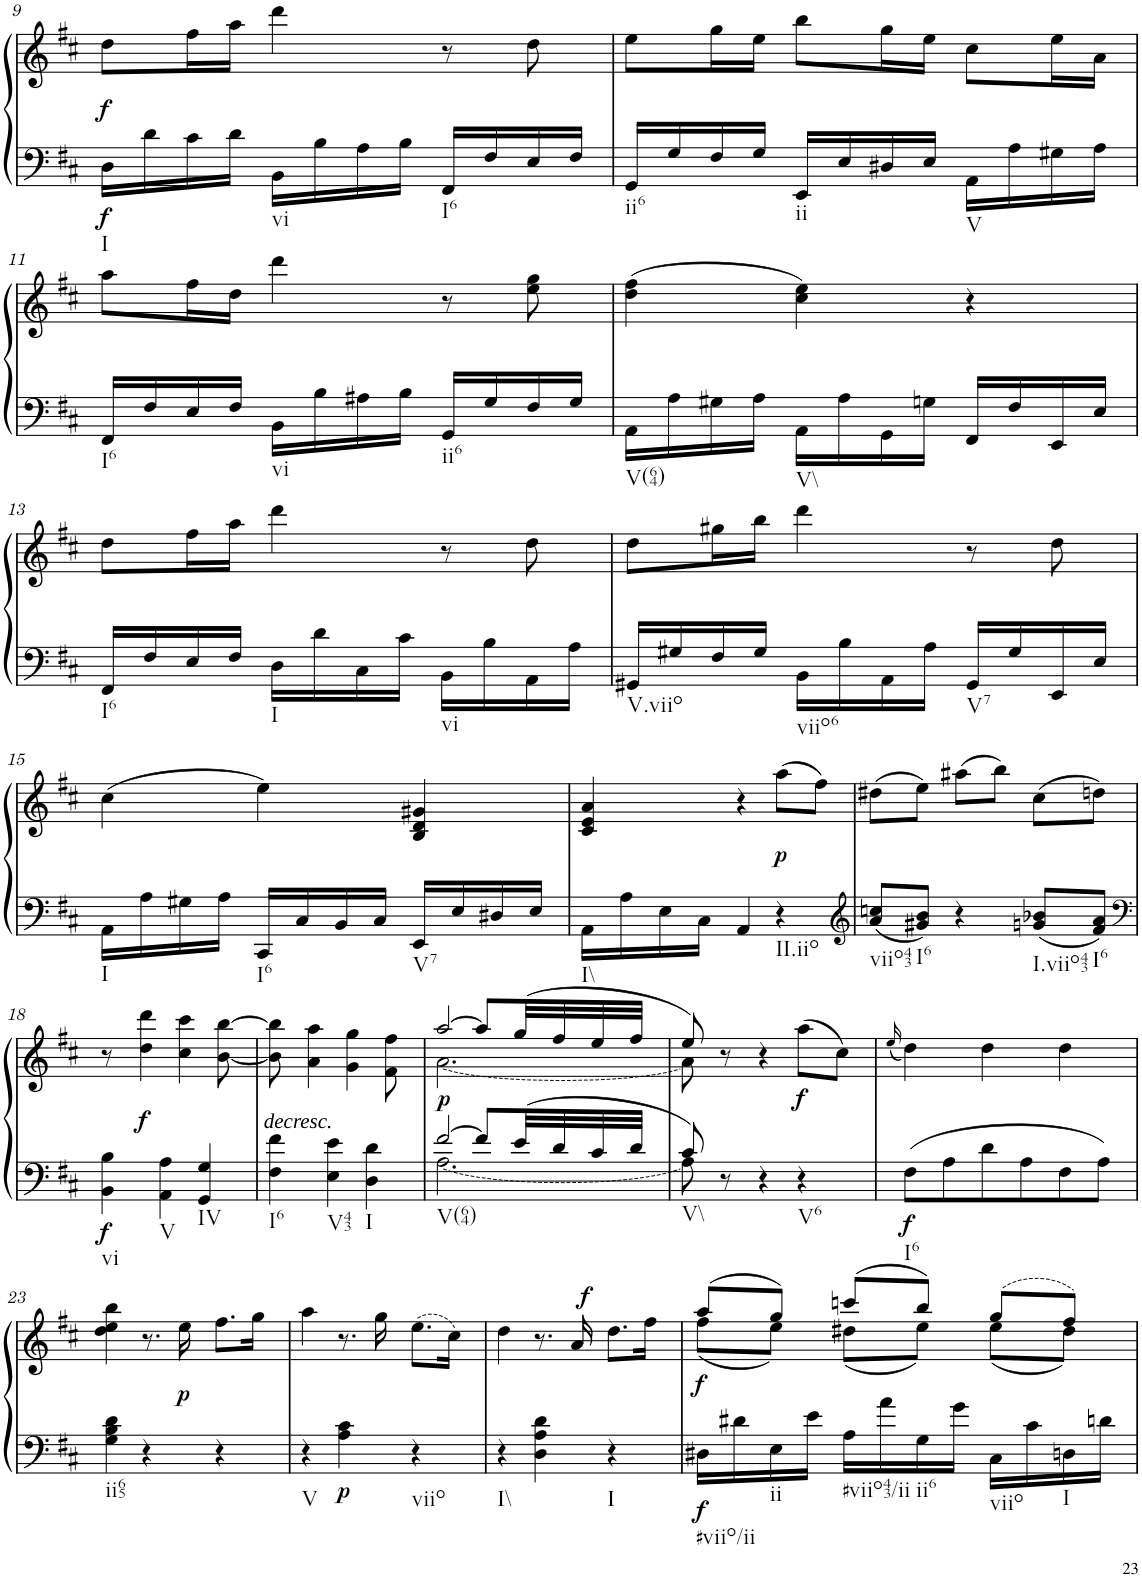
**kern	**kern	**dynam
*part1	*part1	*part1
*staff2	*staff1	*staff1/2
*I"unbenannt2	*	*
!!LO:PB:g=z
*clefF4	*clefG2	*
*k[f#c#]	*k[f#c#]	*
*M3/4	*M3/4	*
=9	=9	=9
!LO:TX:b:t=I	!	!
!	!	!LO:DY:b=2
!	!	!LO:DY:n=1:b
16D\LL	8dd\L	f f
16d\	.	.
16c#\	16ff#\L	.
16d\JJ	16aa\JJ	.
!LO:TX:b:t=vi	!	!
16BB\LL	4ddd\	.
16B\	.	.
16A\	.	.
16B\JJ	.	.
!LO:TX:b:t=I6	!	!
16FF#/LL	8r	.
16F#/	.	.
16E/	8dd\	.
16F#/JJ	.	.
=10	=10	=10
!LO:TX:b:t=ii6	!	!
16GG/LL	8ee\L	.
16G/	.	.
16F#/	16gg\L	.
16G/JJ	16ee\JJ	.
!LO:TX:b:t=ii	!	!
16EE/LL	8bb\L	.
16E/	.	.
16D#X/	16gg\L	.
16E/JJ	16ee\JJ	.
!LO:TX:b:t=V	!	!
16AA\LL	8cc#\L	.
16A\	.	.
16G#X\	16ee\L	.
16A\JJ	16a\JJ	.
!!LO:LB:g=z
=11	=11	=11
!LO:TX:b:t=I6	!	!
16FF#/LL	8aa\L	.
16F#/	.	.
16E/	16ff#\L	.
16F#/JJ	16dd\JJ	.
!LO:TX:b:t=vi	!	!
16BB\LL	4ddd\	.
16B\	.	.
16A#X\	.	.
16B\JJ	.	.
!LO:TX:b:t=ii6	!	!
16GG/LL	8r	.
16G/	.	.
16F#/	8ee\ 8gg\	.
16G/JJ	.	.
=12	=12	=12
!LO:TX:b:t=V(64)	!	!
16AA\LL	(4dd\ 4ff#\	.
16A\	.	.
16G#X\	.	.
16A\JJ	.	.
!LO:TX:b:t=V\\	!	!
16AA\LL	4cc#\ 4ee\)	.
16A\	.	.
16GG\	.	.
16Gn\JJ	.	.
16FF#/LL	4r	.
16F#/	.	.
16EE/	.	.
16E/JJ	.	.
!!LO:LB:g=z
=13	=13	=13
!LO:TX:b:t=I6	!	!
16FF#/LL	8dd\L	.
16F#/	.	.
16E/	16ff#\L	.
16F#/JJ	16aa\JJ	.
!LO:TX:b:t=I	!	!
16D\LL	4ddd\	.
16d\	.	.
16C#\	.	.
16c#\JJ	.	.
!LO:TX:b:t=vi	!	!
16BB\LL	8r	.
16B\	.	.
16AA\	8dd\	.
16A\JJ	.	.
=14	=14	=14
!LO:TX:b:t=V.viio	!	!
16GG#X/LL	8dd\L	.
16G#X/	.	.
16F#/	16gg#X\L	.
16G#/JJ	16bb\JJ	.
!LO:TX:b:t=viio6	!	!
16BB\LL	4ddd\	.
16B\	.	.
16AA\	.	.
16A\JJ	.	.
!LO:TX:b:t=V7	!	!
16GG#/LL	8r	.
16G#/	.	.
16EE/	8dd\	.
16E/JJ	.	.
!!LO:LB:g=z
=15	=15	=15
!LO:TX:b:t=I	!	!
16AA\LL	(4cc#\	.
16A\	.	.
16G#X\	.	.
16A\JJ	.	.
!LO:TX:b:t=I6	!	!
16CC#/LL	4ee\)	.
16C#/	.	.
16BB/	.	.
16C#/JJ	.	.
!LO:TX:b:t=V7	!	!
16EE/LL	4B/ 4d/ 4g#X/	.
16E/	.	.
16D#X/	.	.
16E/JJ	.	.
=16	=16	=16
!LO:TX:b:t=I\\	!	!
16AA\LL	4c#/ 4e/ 4a/	.
16A\	.	.
16E\	.	.
16C#\JJ	.	.
4AA/	4r	.
!LO:TX:b:t=II.iio	!	!
!	!	!LO:DY:b
4r	(8aa\L	p
.	8ff#\J)	.
=17	=17	=17
*clefG2	*	*
!LO:TX:b:t=viio43	!	!
8a/ 8ccn/L	(8dd#X\L	.
!LO:TX:b:t=I6	!	!
8g#X/ 8b/J	8ee\J)	.
4r	(8aa#X\L	.
.	8bb\J)	.
!LO:TX:b:t=I.viio43	!	!
8gn/ 8b-X/L	(8cc#\L	.
!LO:TX:b:t=I6	!	!
8f#/ 8a/J	8ddn\J)	.
!!LO:LB:g=z
=18	=18	=18
*clefF4	*	*
!LO:TX:b:t=vi	!	!
!	!	!LO:DY:b=2
4BB\ 4B\	8r	f
!	!	!LO:DY:b
.	4dd\ 4ddd\	f
!LO:TX:b:t=V	!	!
4AA\ 4A\	.	.
.	4cc#\ 4ccc#\	.
!LO:TX:b:t=IV	!	!
4GG/ 4G/	.	.
.	[8b\ [8bb\	.
=19	=19	=19
!	!LO:TX:b:i:t=decresc.	!
!LO:TX:b:t=I6	!	!
4F#\ 4f#\	8b\] 8bb\]	.
.	4a\ 4aa\	.
!LO:TX:b:t=V43	!	!
4E\ 4e\	.	.
.	4g\ 4gg\	.
!LO:TX:b:t=I	!	!
4D\ 4d\	.	.
.	8f#\ 8ff#\	.
=20	=20	=20
*^	*^	*
!LO:TX:b:t=V(64)	!	!	!	!
!	!LO:T:dash	!	!LO:T:dash	!LO:DY:b
[2f#/	[2.A\	[2aa/	[2.a\	p
8f#/L]	.	8aa/L]	.	.
32e/LL	.	(32gg/LL	.	.
32d/	.	32ff#/	.	.
32c#/	.	32ee/	.	.
32d/JJJ	.	32ff#/JJJ	.	.
=21	=21	=21	=21	=21
!LO:TX:b:t=V\\	!	!	!	!
8c#/	8A\]	8ee/)	8a\]	.
8r	2ryy	8r	2ryy	.
4r	.	4r	.	.
!LO:TX:b:t=V6	!	!	!	!
!	!	!	!	!LO:DY:b
4r	.	(>8aa\L	.	f
.	8ryy	8cc#\J)	8ryy	.
*v	*v	*	*	*
*	*v	*v	*
=22	=22	=22
.	(16qee/	.
!LO:TX:b:t=I6	!	!
!	!	!LO:DY:b=2
8F#\L	4dd\)	f
8A\	.	.
8d\	4dd\	.
8A\	.	.
8F#\	4dd\	.
8A\J	.	.
!!LO:LB:g=z
=23	=23	=23
!LO:TX:b:t=ii65	!	!
4G\ 4B\ 4d\	4dd\ 4ee\ 4bb\	.
4r	8.r	.
!	!	!LO:DY:b
.	16ee\	p
4r	8.ff#\L	.
.	16gg\Jk	.
=24	=24	=24
!LO:TX:b:t=V	!	!
4r	4aa\	.
!	!	!LO:DY:b=2
4A\ 4c#\	8.r	p
.	16gg\	.
!LO:TX:b:t=viio	!	!
4r	(8.ee\L	.
.	16cc#\Jk)	.
=25	=25	=25
!LO:TX:b:t=I\\	!	!
4r	4dd\	.
4D\ 4A\ 4d\	8.r	.
!	!	!LO:DY:a
.	16a/	f
!LO:TX:b:t=I	!	!
4r	8.dd\L	.
.	16ff#\Jk	.
=26	=26	=26
*	*^	*
!LO:TX:b:t=#viio/ii	!	!	!
!	!	!	!LO:DY:b=2
!	!	!	!LO:DY:n=1:b
16D#X\LL	(8aa/L	(8ff#\L	f f
16d#X\	.	.	.
!LO:TX:b:t=ii	!	!	!
16E\	8gg/J)	8ee\J)	.
16e\JJ	.	.	.
!LO:TX:b:t=#viio43/ii	!	!	!
16A\LL	(8cccn/L	(8dd#X\L	.
16a\	.	.	.
!LO:TX:b:t=ii6	!	!	!
16G\	8bb/J)	8ee\J)	.
16g\JJ	.	.	.
!LO:TX:b:t=viio	!	!	!
16C#\LL	(8gg/L	(8ee\L	.
16c#\	.	.	.
!LO:TX:b:t=I	!	!	!
16Dn\	8ff#/J)	8dd#\J)	.
16dn\JJ	.	.	.
*	*v	*v	*
=	=	=
*-	*-	*-
